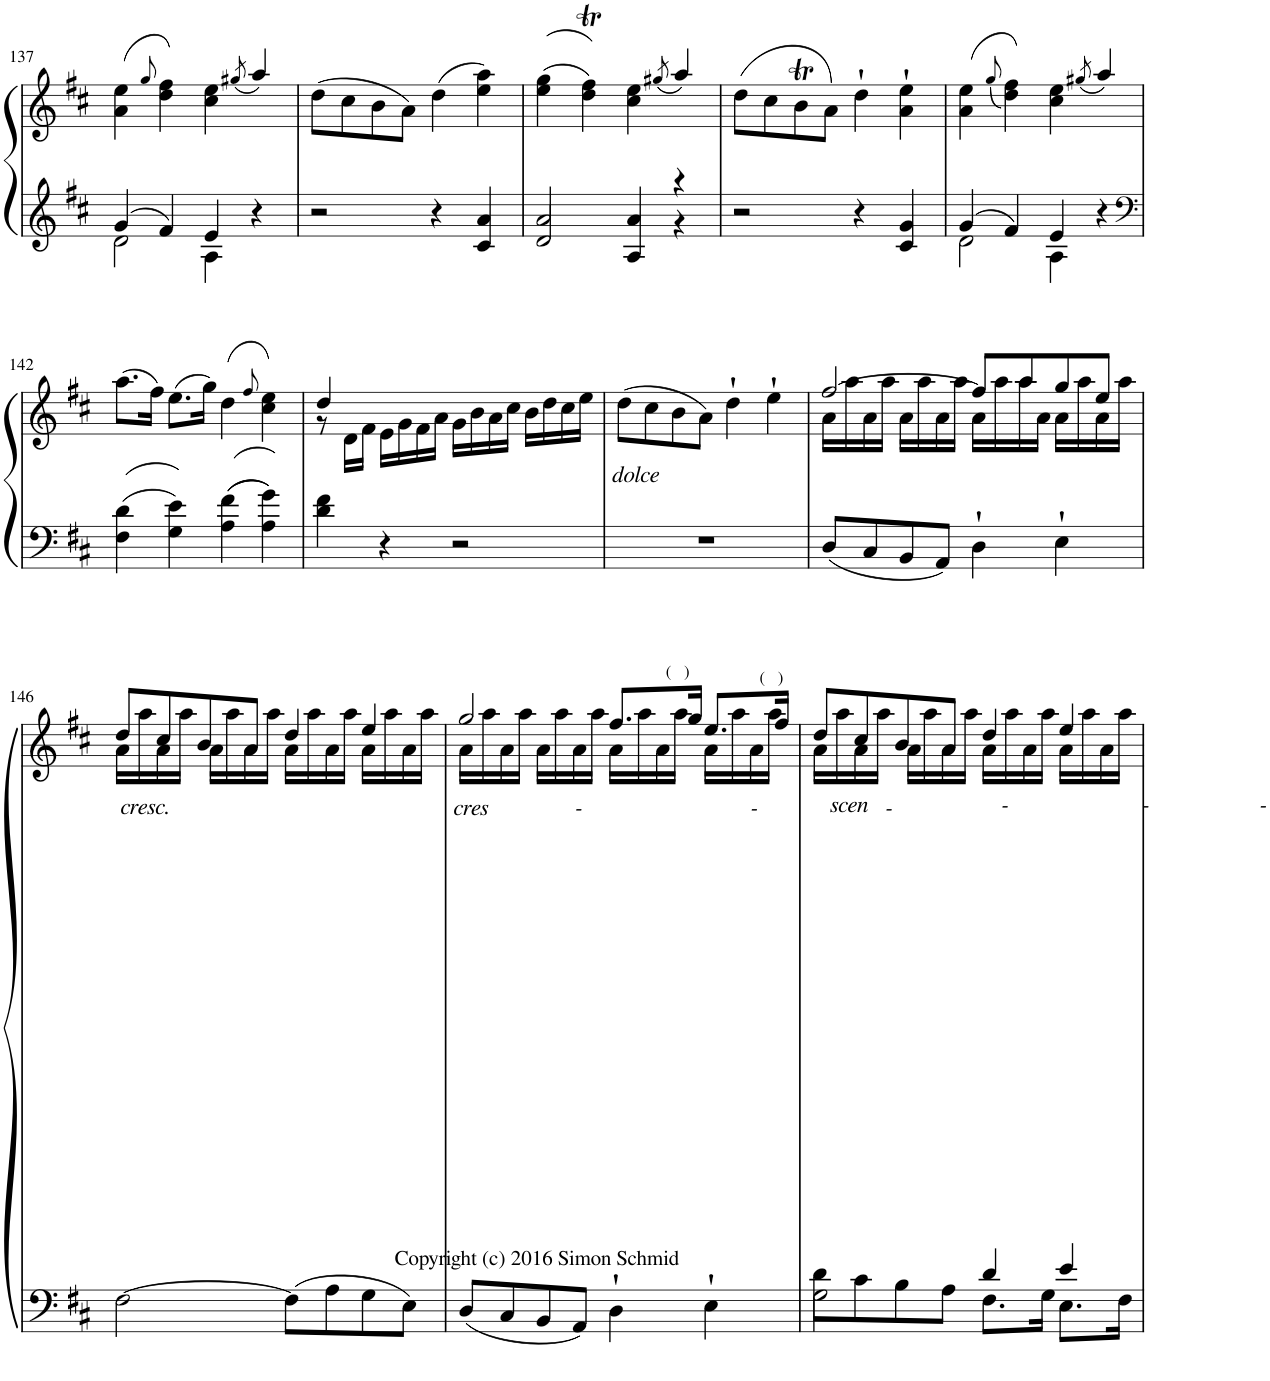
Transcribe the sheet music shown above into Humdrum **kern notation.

**kern	**kern
*part1	*part1
*staff2	*staff1
*I"Klavier	*
!!LO:PB:g=z
*clefG2	*clefG2
*k[f#c#]	*k[f#c#]
*M4/4	*M4/4
*met(c)	*met(c)
=137	=137
*^	*
4g/	2d\	(4a\ 4ee\
.	.	8qgg/
4f#/	.	4dd\ 4ff#\)
4e/	4A\	4cc#\ 4ee\
.	.	(8qgg#X/
4r	4ryy	4aa/)
*v	*v	*
=138	=138
2r	(8dd\L
.	8cc#\
.	8b\
.	8a\J)
4r	(4dd\
4c#/ 4a/	4ee\ 4aa\)
=139	=139
*^	*
2a/	2d/	((4ee\ 4gg\
.	.	4dd\T 4ff#\T))
4a/	4A/	4cc#\ 4ee\
.	.	(8qgg#X/
4r	4r	4aa/)
*v	*v	*
=140	=140
2r	(8dd\L
.	8cc#\
.	8bT\
.	8a\J)
4r	4dd`\
4c#/ 4g/	4a\` 4ee\`
=141	=141
*^	*
4g/	2d\	(4a\ 4ee\
.	.	(8qgg/
4f#/	.	4dd\ 4ff#\))
4e/	4A\	4cc#\ 4ee\
.	.	(8qgg#X/
4r	4ryy	4aa/)
*v	*v	*
!!LO:LB:g=z
=142	=142
*clefF4	*
4F#\ 4d\	(8.aa\L
.	16ff#\Jk)
4G\ 4e\	(8.ee\L
.	16gg\Jk)
4A\ 4f#\	(4dd\
.	8qff#/
4A\ 4g\	4cc#\ 4ee\)
=143	=143
*	*^
4d\ 4f#\	4dd/	8r
.	.	16d\LL
.	.	16f#\JJ
4r	4ryy	16e\LL
.	.	16g\
.	.	16f#\
.	.	16a\JJ
2r	2ryy	16g\LL
.	.	16b\
.	.	16a\
.	.	16cc#\JJ
.	.	16b\LL
.	.	16dd\
.	.	16cc#\
.	.	16ee\JJ
=144	=144	=144
!	!LO:TX:b:i:t=dolce	!
*	*v	*v
1r	(8dd\L
.	8cc#\
.	8b\
.	8a\J)
.	4dd`\
.	4ee`\
=145	=145
*	*^
8D/L	16a\LL	[2ff#/
.	16aa\	.
8C#/	16a\	.
.	16aa\JJ	.
8BB/	16a\LL	.
.	16aa\	.
8AA/J	16a\	.
.	16aa\JJ	.
4D`\	16a\LL	8ff#/L]
.	16aa\	.
.	16aa\	8aa/
.	16a\JJ	.
4E`\	16a\LL	8gg/
.	16aa\	.
.	16a\	8ee/J
.	16aa\JJ	.
!!LO:LB:g=z	!!
=146	=146	=146
!	!LO:TX:b:i:t=cresc.	!
[2F#\	8dd/L	16a\LL
.	.	16aa\
.	8cc#/	16a\
.	.	16aa\JJ
.	8b/	16a\LL
.	.	16aa\
.	8a/J	16a\
.	.	16aa\JJ
8F#\L]	4dd/	16a\LL
.	.	16aa\
8A\	.	16a\
.	.	16aa\JJ
8G\	4ee/	16a\LL
.	.	16aa\
8E\J	.	16a\
.	.	16aa\JJ
=147	=147	=147
!	!LO:TX:b:t=Copyright (c) 2016 Simon Schmid	!
!	!LO:TX:b:i:t=cres               -                             -                      -	!
8D/L	2gg/	16a\LL
.	.	16aa\
8C#/	.	16a\
.	.	16aa\JJ
8BB/	.	16a\LL
.	.	16aa\
8AA/J	.	16a\
.	.	16aa\JJ
4D`\	8.ff#/L	16a\LL
.	.	16aa\
.	.	16a\
!	!LO:TX:a:t=(   )	!
.	16gg/Jk	16aa\JJ
4E`\	8.ee/L	16a\LL
.	.	16aa\
.	.	16a\
!	!LO:TX:a:t=(   )	!
.	16ff#/Jk	16aa\JJ
=148	=148	=148
*^	*	*
!	!	!LO:TX:b:i:t=scen                       -                       -                   -	!
8d\L	2G\	8dd/L	16a\LL
.	.	.	16aa\
8c#\	.	8cc#/	16a\
.	.	.	16aa\JJ
8B\	.	8b/	16a\LL
.	.	.	16aa\
8A\J	.	8a/J	16a\
.	.	.	16aa\JJ
4d/	8.F#\L	4dd/	16a\LL
.	.	.	16aa\
.	.	.	16a\
.	16G\Jk	.	16aa\JJ
4e/	8.E\L	4ee/	16a\LL
.	.	.	16aa\
.	.	.	16a\
.	16F#\Jk	.	16aa\JJ
*v	*v	*	*
*	*v	*v
=	=
*-	*-
